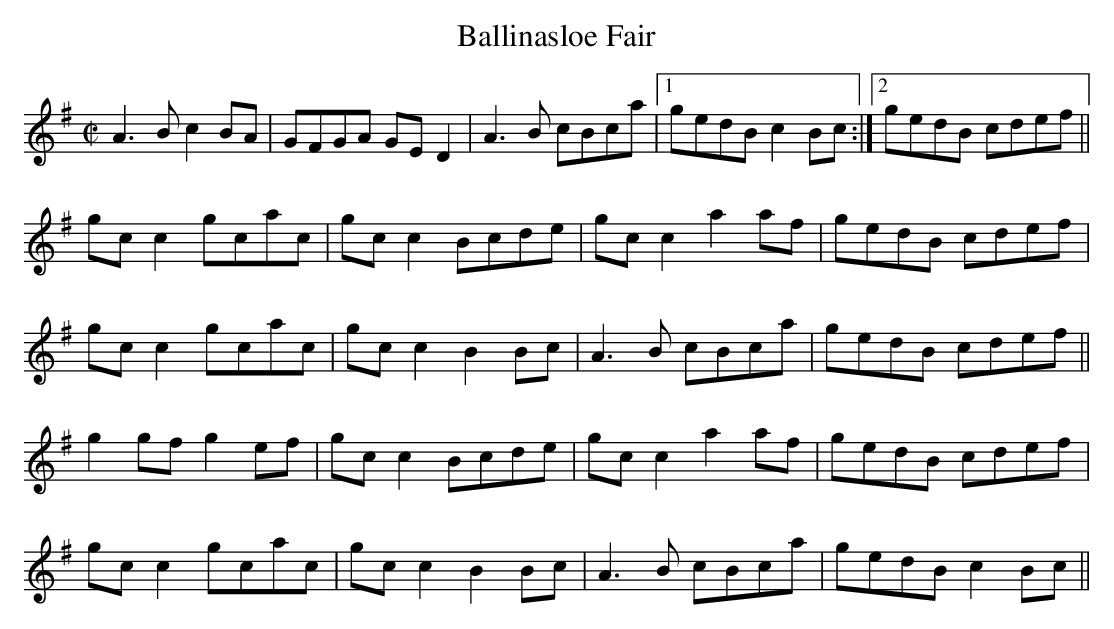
X:1
T:Ballinasloe Fair
M:C|
K:Ador
A3B c2BA|GFGA GED2|A3B cBca|1 gedB c2Bc:|2 gedB cdef||
gcc2 gcac|gcc2 Bcde|gcc2 a2af|gedB cdef|
gcc2 gcac|gcc2 B2Bc|A3B cBca|gedB cdef||
g2gf g2ef|gcc2 Bcde|gcc2 a2af|gedB cdef|
gcc2 gcac|gcc2 B2Bc|A3B cBca|gedB c2Bc||
